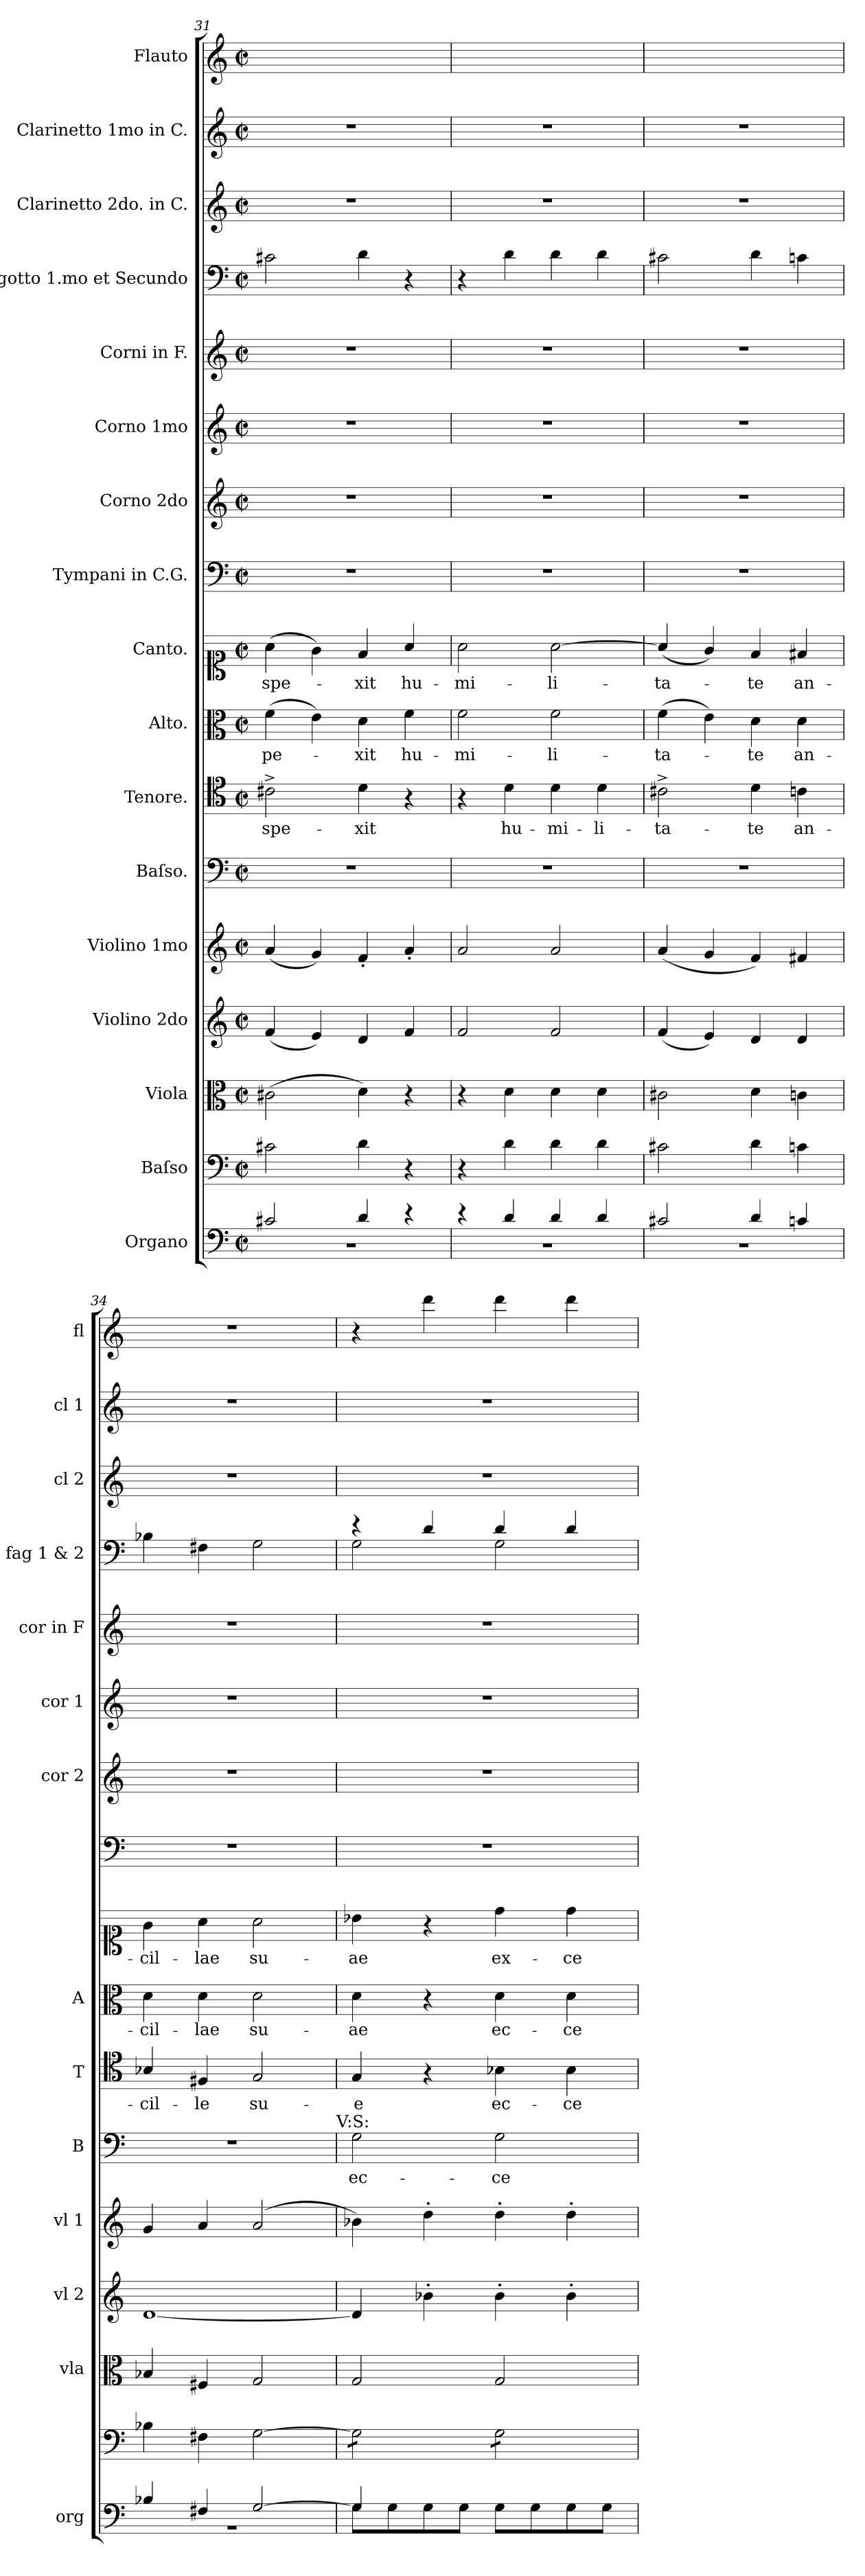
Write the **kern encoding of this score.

**kern	**kern	**kern	**kern	**kern	**kern	**text	**kern	**text	**kern	**text	**kern	**text	**kern	**kern	**kern	**kern	**kern	**kern	**kern	**kern
*part17	*part16	*part15	*part14	*part13	*part12	*part12	*part11	*part11	*part10	*part10	*part9	*part9	*part8	*part7	*part6	*part5	*part4	*part3	*part2	*part1
*staff17	*staff16	*staff15	*staff14	*staff13	*staff12	*staff12	*staff11	*staff11	*staff10	*staff10	*staff9	*staff9	*staff8	*staff7	*staff6	*staff5	*staff4	*staff3	*staff2	*staff1
*I"Organo	*I"Baſso	*I"Viola	*I"Violino 2do	*I"Violino 1mo	*I"Baſso.	*	*I"Tenore.	*	*I"Alto.	*	*I"Canto.	*	*I"Tympani in C.G.	*I"Corno 2do	*I"Corno 1mo	*I"Corni in F.	*I"Fagotto 1.mo et Secundo	*I"Clarinetto 2do. in C.	*I"Clarinetto 1mo in C.	*I"Flauto
*I'org	*	*I'vla	*I'vl 2	*I'vl 1	*I'B	*	*I'T	*	*I'A	*	*	*	*	*I'cor 2	*I'cor 1	*I'cor in F	*I'fag 1 & 2	*I'cl 2	*I'cl 1	*I'fl
*clefF4	*clefF4	*clefC3	*clefG2	*clefG2	*clefF4	*	*clefC4	*	*clefC3	*	*clefC1	*	*clefF4	*clefG2	*clefG2	*clefG2	*clefF4	*clefG2	*clefG2	*clefG2
*	*	*	*	*	*	*	*	*	*	*	*	*	*	*	*	*ITrd4c7	*	*	*	*
*k[]	*k[]	*k[]	*k[]	*k[]	*k[]	*	*k[]	*	*k[]	*	*k[]	*	*k[]	*k[]	*k[]	*k[b-]	*k[]	*k[]	*k[]	*k[]
*C:	*C:	*C:	*C:	*C:	*C:	*	*C:	*	*C:	*	*C:	*	*C:	*C:	*C:	*	*C:	*C:	*C:	*C:
*M2/2	*M2/2	*M2/2	*M2/2	*M2/2	*M2/2	*	*M2/2	*	*M2/2	*	*M2/2	*	*M2/2	*M2/2	*M2/2	*M2/2	*M2/2	*M2/2	*M2/2	*M2/2
*met(c|)	*met(c|)	*met(c|)	*met(c|)	*met(c|)	*met(c|)	*	*met(c|)	*	*met(c|)	*	*met(c|)	*	*met(c|)	*met(c|)	*met(c|)	*met(c|)	*met(c|)	*met(c|)	*met(c|)	*met(c|)
=31	=31	=31	=31	=31	=31	=31	=31	=31	=31	=31	=31	=31	=31	=31	=31	=31	=31	=31	=31	=31
*^	*	*	*	*	*	*	*	*	*	*	*	*	*	*	*	*	*	*	*	*
2c#X!/	1r	2c#X\	(2c#X\	(4f/	(4a/	1r	.	2c#X^\	-spe-	(4f\	-pe-	(4a\	-spe-	1r	1r	1r	1r	2c#X\	1r	1r	1ryy
.	.	.	.	4e/)	4g/)	.	.	.	.	4e\)	.	4g\)	.	.	.	.	.	.	.	.	.
4d!/	.	4d\	4d\)	4d/	4f'/	.	.	4d\	-xit	4d\	-xit	4f/	-xit	.	.	.	.	4d\	.	.	.
4r	.	4r	4r	4f/	4a'/	.	.	4r	.	4f\	hu-	4a/	hu-	.	.	.	.	4r	.	.	.
=32	=32	=32	=32	=32	=32	=32	=32	=32	=32	=32	=32	=32	=32	=32	=32	=32	=32	=32	=32	=32	=32
4r	1r	4r	4r	2f/	2a/	1r	.	4r	.	2f\	-mi-	2a\	-mi-	1r	1r	1r	1r	4r	1r	1r	1ryy
4d!/	.	4d\	4d\	.	.	.	.	4d\	hu-	.	.	.	.	.	.	.	.	4d\	.	.	.
4d!/	.	4d\	4d\	2f/	2a/	.	.	4d\	-mi-	2f\	-li-	[2a\	-li-	.	.	.	.	4d\	.	.	.
4d!/	.	4d\	4d\	.	.	.	.	4d\	-li-	.	.	.	.	.	.	.	.	4d\	.	.	.
=33	=33	=33	=33	=33	=33	=33	=33	=33	=33	=33	=33	=33	=33	=33	=33	=33	=33	=33	=33	=33	=33
2c#X!/	1r	2c#X\	2c#X\	(4f/	(4a/	1r	.	2c#X^\	-ta-	(4f\	-ta-	(4a/]	-ta-	1r	1r	1r	1r	2c#X\	1r	1r	1ryy
.	.	.	.	4e/)	4g/	.	.	.	.	4e\)	.	4g/)	.	.	.	.	.	.	.	.	.
4d!/	.	4d\	4d\	4d/	4f/)	.	.	4d\	-te	4d\	-te	4f/	-te	.	.	.	.	4d\	.	.	.
4cn!/	.	4cn\	4cn\	4d/	4f#X/	.	.	4cn\	an-	4d\	an-	4f#X/	an-	.	.	.	.	4cn\	.	.	.
=34	=34	=34	=34	=34	=34	=34	=34	=34	=34	=34	=34	=34	=34	=34	=34	=34	=34	=34	=34	=34	=34
4B-X!/	1r	4B-X\	4B-X/	[1d/	4g/	1r	.	4B-X/	-cil-	4d\	-cil-	4g\	-cil-	1r	1r	1r	1r	4B-X\	1r	1r	1r
4F#X!/	.	4F#X\	4F#X/	.	4a/	.	.	4F#X/	-le	4d\	-lae	4a\	-lae	.	.	.	.	4F#X\	.	.	.
[2G!/	.	[2G\	2G/	.	(2a/	.	.	2G/	su-	2d\	su-	2a\	su-	.	.	.	.	2G\	.	.	.
!	!	!	!	!	!	!LO:TX:a:t=V&colon;S&colon;	!	!	!	!	!	!	!	!	!	!	!	!	!	!	!
=35	=35	=35	=35	=35	=35	=35	=35	=35	=35	=35	=35	=35	=35	=35	=35	=35	=35	=35	=35	=35	=35
*	*	*	*	*	*	*	*	*	*	*	*	*	*	*	*	*	*	*^	*	*	*
!	!	!LO:TX:a:color=crimson:t=⚠	!	!	!	!	!	!	!	!	!	!	!	!	!	!	!	!	!	!	!	!
!	!	!LO:TX:a:t=Baſ	!	!	!	!	!	!	!	!	!	!	!	!	!	!	!	!	!	!	!	!
!LO:TX:b:i:t=Baſ	!	!	!	!	!	!	!	!	!	!	!	!	!	!	!	!	!	!	!	!	!	!
*tremolo	*	*	*	*	*	*	*	*	*	*	*	*	*	*	*	*	*	*	*	*	*	*
*	*	*tremolo	*	*	*	*	*	*	*	*	*	*	*	*	*	*	*	*	*	*	*	*
4G!/]	8G\L	8G\]L	2G/	4d/]	4b-X\)	2G\	ec-	4G/	-e	4d\	-ae	4b-X\	-ae	1r	1r	1r	1r	4r	2G\	1r	1r	4r
.	8G\	8G\	.	.	.	.	.	.	.	.	.	.	.	.	.	.	.	.	.	.	.	.
4ryy	8G\	8G\	.	4b-X'\	4dd'\	.	.	4r	.	4r	.	4r	.	.	.	.	.	4d/	.	.	.	4ddd\
.	8G\J	8G\J	.	.	.	.	.	.	.	.	.	.	.	.	.	.	.	.	.	.	.	.
2ryy	8G\L	8G\L	2G/	4b-'\	4dd'\	2G\	-ce	4B-X\	ec-	4d\	ec-	4dd\	ex-	.	.	.	.	4d/	2G\	.	.	4ddd\
.	8G\	8G\	.	.	.	.	.	.	.	.	.	.	.	.	.	.	.	.	.	.	.	.
.	8G\	8G\	.	4b-'\	4dd'\	.	.	4B-\	-ce	4d\	-ce	4dd\	-ce	.	.	.	.	4d/	.	.	.	4ddd\
.	8G\J	8G\J	.	.	.	.	.	.	.	.	.	.	.	.	.	.	.	.	.	.	.	.
*	*	*Xtremolo	*	*	*	*	*	*	*	*	*	*	*	*	*	*	*	*	*	*	*	*
*Xtremolo	*	*	*	*	*	*	*	*	*	*	*	*	*	*	*	*	*	*	*	*	*	*
*v	*v	*	*	*	*	*	*	*	*	*	*	*	*	*	*	*	*	*v	*v	*	*	*
=	=	=	=	=	=	=	=	=	=	=	=	=	=	=	=	=	=	=	=	=
*-	*-	*-	*-	*-	*-	*-	*-	*-	*-	*-	*-	*-	*-	*-	*-	*-	*-	*-	*-	*-
